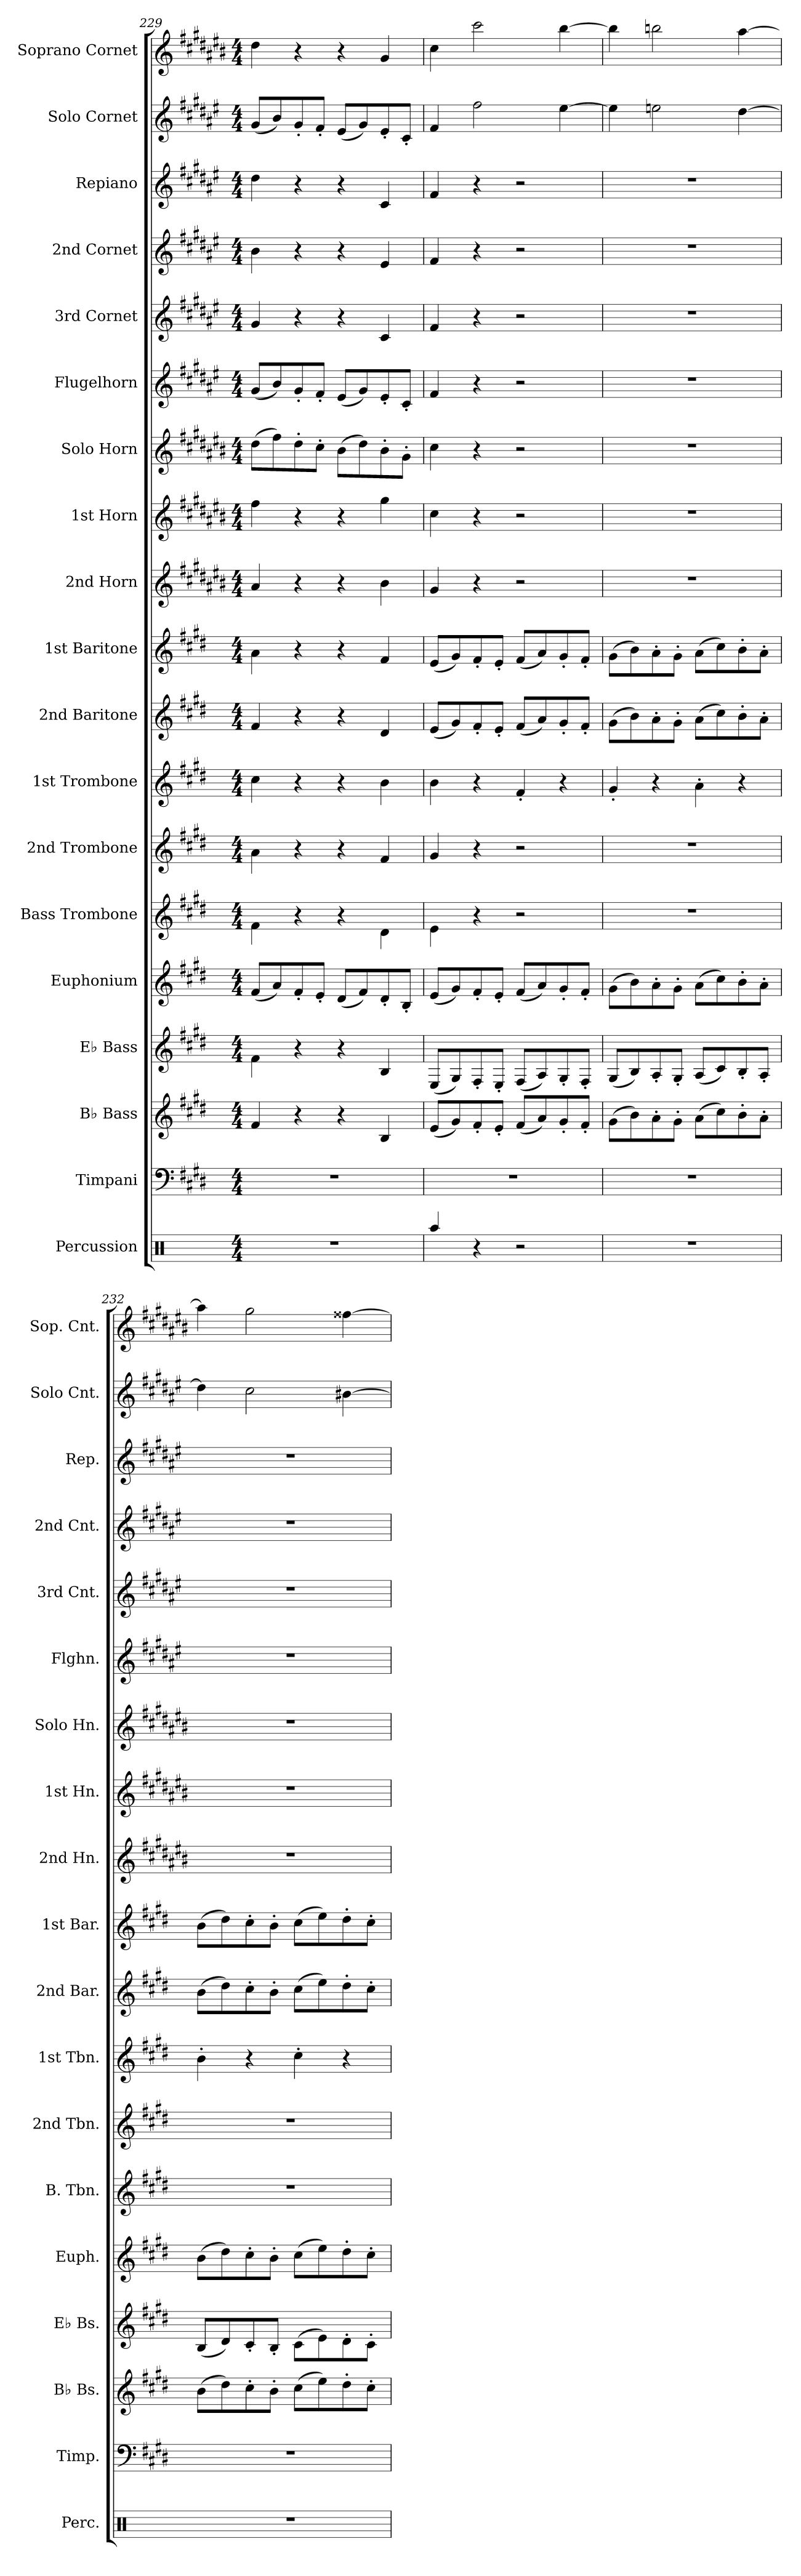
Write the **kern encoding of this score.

**kern	**kern	**kern	**kern	**kern	**kern	**kern	**kern	**kern	**kern	**kern	**kern	**kern	**kern	**kern	**kern	**kern	**kern	**kern
*part19	*part18	*part17	*part16	*part15	*part14	*part13	*part12	*part11	*part10	*part9	*part8	*part7	*part6	*part5	*part4	*part3	*part2	*part1
*staff19	*staff18	*staff17	*staff16	*staff15	*staff14	*staff13	*staff12	*staff11	*staff10	*staff9	*staff8	*staff7	*staff6	*staff5	*staff4	*staff3	*staff2	*staff1
*I"Percussion	*I"Timpani	*I"B♭ Bass	*I"E♭ Bass	*I"Euphonium	*I"Bass Trombone	*I"2nd Trombone	*I"1st Trombone	*I"2nd Baritone	*I"1st Baritone	*I"2nd Horn	*I"1st Horn	*I"Solo Horn	*I"Flugelhorn	*I"3rd Cornet	*I"2nd Cornet	*I"Repiano	*I"Solo Cornet	*I"Soprano Cornet
*I'Perc.	*I'Timp.	*I'B♭ Bs.	*I'E♭ Bs.	*I'Euph.	*I'B. Tbn.	*I'2nd Tbn.	*I'1st Tbn.	*I'2nd Bar.	*I'1st Bar.	*I'2nd Hn.	*I'1st Hn.	*I'Solo Hn.	*I'Flghn.	*I'3rd Cnt.	*I'2nd Cnt.	*I'Rep.	*I'Solo Cnt.	*I'Sop. Cnt.
*clefX	*clefF4	*clefG2	*clefG2	*clefG2	*clefG2	*clefG2	*clefG2	*clefG2	*clefG2	*clefG2	*clefG2	*clefG2	*clefG2	*clefG2	*clefG2	*clefG2	*clefG2	*clefG2
*	*	*ITrd15c26	*ITrd12c21	*ITrd8c14	*ITrd12c21	*ITrd8c14	*ITrd8c14	*ITrd8c14	*ITrd8c14	*ITrd5c9	*ITrd5c9	*ITrd5c9	*ITrd1c2	*ITrd1c2	*ITrd1c2	*ITrd1c2	*ITrd1c2	*ITrd-2c-3
*k[]	*k[f#c#g#d#]	*k[f#c#g#d#]	*k[f#c#g#d#]	*k[f#c#g#d#]	*k[f#c#g#d#]	*k[f#c#g#d#]	*k[f#c#g#d#]	*k[f#c#g#d#]	*k[f#c#g#d#]	*k[f#c#g#d#]	*k[f#c#g#d#]	*k[f#c#g#d#]	*k[f#c#g#d#]	*k[f#c#g#d#]	*k[f#c#g#d#]	*k[f#c#g#d#]	*k[f#c#g#d#]	*k[f#c#g#d#]
*M4/4	*M4/4	*M4/4	*M4/4	*M4/4	*M4/4	*M4/4	*M4/4	*M4/4	*M4/4	*M4/4	*M4/4	*M4/4	*M4/4	*M4/4	*M4/4	*M4/4	*M4/4	*M4/4
=229	=229	=229	=229	=229	=229	=229	=229	=229	=229	=229	=229	=229	=229	=229	=229	=229	=229	=229
1r	1r	4FF#/	4F#\	(<8F#/L	4F#\	4A\	4c#\	4F#/	4A\	4c#/	4a\	(>8f#\L	(<8f#/L	4f#/	4a\	4cc#\	(<8f#/L	4ff#\
.	.	.	.	8A/)	.	.	.	.	.	.	.	8a\)	8a/)	.	.	.	8a/)	.
.	.	4r	4r	8F#'/	4r	4r	4r	4r	4r	4r	4r	8f#'\	8f#'/	4r	4r	4r	8f#'/	4r
.	.	.	.	8E'/J	.	.	.	.	.	.	.	8e'\J	8e'/J	.	.	.	8e'/J	.
.	.	4r	4r	(<8D#/L	4r	4r	4r	4r	4r	4r	4r	(>8d#\L	(<8d#/L	4r	4r	4r	(<8d#/L	4r
.	.	.	.	8F#/)	.	.	.	.	.	.	.	8f#\)	8f#/)	.	.	.	8f#/)	.
.	.	4BBB/	4BB/	8D#'/	4D#\	4F#/	4B\	4D#/	4F#/	4d#\	4b\	8d#'\	8d#'/	4B/	4d#/	4B/	8d#'/	4b/
.	.	.	.	8BB'/J	.	.	.	.	.	.	.	8B'\J	8B'/J	.	.	.	8B'/J	.
=230	=230	=230	=230	=230	=230	=230	=230	=230	=230	=230	=230	=230	=230	=230	=230	=230	=230	=230
4Raa/	1r	(<8EE/L	(<8EE/L	(<8E/L	4E\	4G#/	4B\	(<8E/L	(<8E/L	4B/	4e\	4e\	4e/	4e/	4e/	4e/	4e/	4ee\
.	.	8GG#/)	8GG#/)	8G#/)	.	.	.	8G#/)	8G#/)	.	.	.	.	.	.	.	.	.
4r	.	8FF#'/	8FF#'/	8F#'/	4r	4r	4r	8F#'/	8F#'/	4r	4r	4r	4r	4r	4r	4r	2ee\	2eee\
.	.	8EE'/J	8EE'/J	8E'/J	.	.	.	8E'/J	8E'/J	.	.	.	.	.	.	.	.	.
2r	.	(<8FF#/L	(<8FF#/L	(<8F#/L	2r	2r	4F#'/	(<8F#/L	(<8F#/L	2r	2r	2r	2r	2r	2r	2r	.	.
.	.	8AA/)	8AA/)	8A/)	.	.	.	8A/)	8A/)	.	.	.	.	.	.	.	.	.
.	.	8GG#'/	8GG#'/	8G#'/	.	.	4r	8G#'/	8G#'/	.	.	.	.	.	.	.	[4dd#\	[4ddd#\
.	.	8FF#'/J	8FF#'/J	8F#'/J	.	.	.	8F#'/J	8F#'/J	.	.	.	.	.	.	.	.	.
=231	=231	=231	=231	=231	=231	=231	=231	=231	=231	=231	=231	=231	=231	=231	=231	=231	=231	=231
1r	1r	(>8GG#\L	(<8GG#/L	(>8G#\L	1r	1r	4G#'/	(>8G#\L	(>8G#\L	1r	1r	1r	1r	1r	1r	1r	4dd#\]	4ddd#\]
.	.	8BB\)	8BB/)	8B\)	.	.	.	8B\)	8B\)	.	.	.	.	.	.	.	.	.
.	.	8AA'\	8AA'/	8A'\	.	.	4r	8A'\	8A'\	.	.	.	.	.	.	.	2ddn\	2dddn\
.	.	8GG#'\J	8GG#'/J	8G#'\J	.	.	.	8G#'\J	8G#'\J	.	.	.	.	.	.	.	.	.
.	.	(>8AA\L	(<8AA/L	(>8A\L	.	.	4A'\	(>8A\L	(>8A\L	.	.	.	.	.	.	.	.	.
.	.	8C#\)	8C#/)	8c#\)	.	.	.	8c#\)	8c#\)	.	.	.	.	.	.	.	.	.
.	.	8BB'\	8BB'/	8B'\	.	.	4r	8B'\	8B'\	.	.	.	.	.	.	.	[4cc#\	[4ccc#\
.	.	8AA'\J	8AA'/J	8A'\J	.	.	.	8A'\J	8A'\J	.	.	.	.	.	.	.	.	.
=232	=232	=232	=232	=232	=232	=232	=232	=232	=232	=232	=232	=232	=232	=232	=232	=232	=232	=232
1r	1r	(>8BB\L	(<8BB/L	(>8B\L	1r	1r	4B'\	(>8B\L	(>8B\L	1r	1r	1r	1r	1r	1r	1r	4cc#\]	4ccc#\]
.	.	8D#\)	8D#/)	8d#\)	.	.	.	8d#\)	8d#\)	.	.	.	.	.	.	.	.	.
.	.	8C#'\	8C#'/	8c#'\	.	.	4r	8c#'\	8c#'\	.	.	.	.	.	.	.	2b\	2bb\
.	.	8BB'\J	8BB'/J	8B'\J	.	.	.	8B'\J	8B'\J	.	.	.	.	.	.	.	.	.
.	.	(>8C#\L	(>8C#\L	(>8c#\L	.	.	4c#'\	(>8c#\L	(>8c#\L	.	.	.	.	.	.	.	.	.
.	.	8E\)	8E\)	8e\)	.	.	.	8e\)	8e\)	.	.	.	.	.	.	.	.	.
.	.	8D#'\	8D#'\	8d#'\	.	.	4r	8d#'\	8d#'\	.	.	.	.	.	.	.	[4a#X\	[4aa#X\
.	.	8C#'\J	8C#'\J	8c#'\J	.	.	.	8c#'\J	8c#'\J	.	.	.	.	.	.	.	.	.
=	=	=	=	=	=	=	=	=	=	=	=	=	=	=	=	=	=	=
*-	*-	*-	*-	*-	*-	*-	*-	*-	*-	*-	*-	*-	*-	*-	*-	*-	*-	*-
